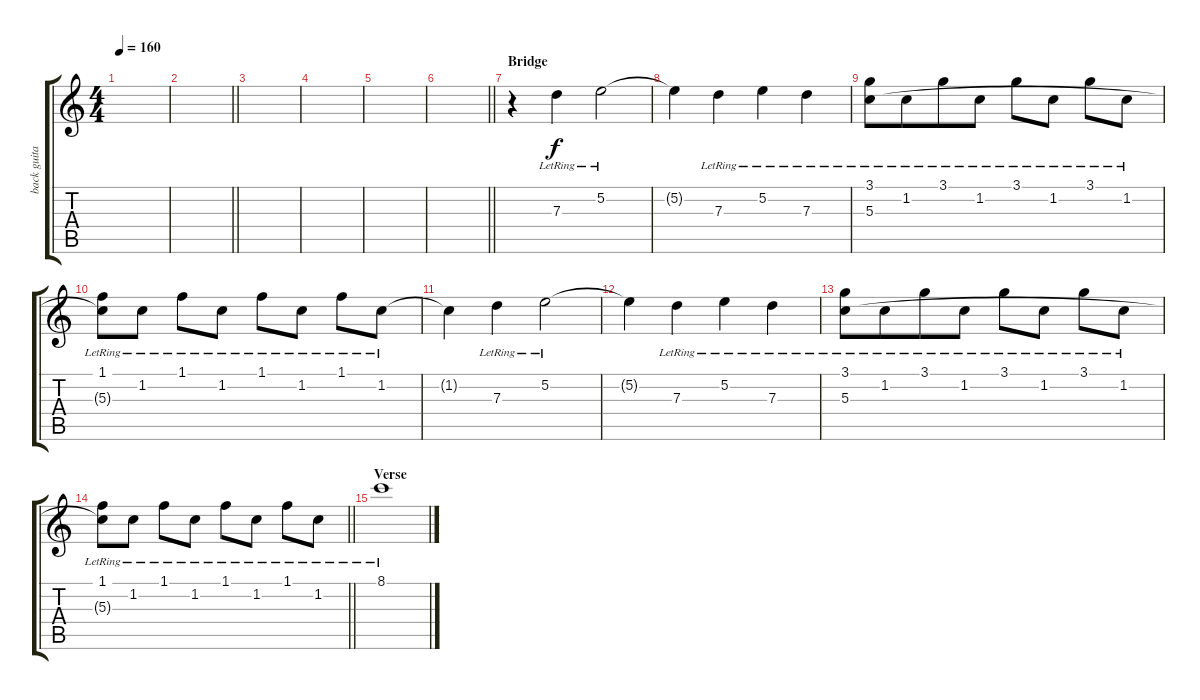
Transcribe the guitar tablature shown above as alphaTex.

\track ("back guitar" "back guita") {instrument overdrivenguitar}
\staff {score tabs}
\tuning (E4 B3 G3 D3 A2 E2) {hide}
\ts (4 4)
\tempo 160
\clef g2
\ks c
|
\barLineRight lightlight
|
|
|
|
\barLineRight lightlight
|
\section ("" "Bridge")
r.4 7.3{lr}.4 5.2{lr}.2 |
5.2{t}.4 7.3{lr}.4 5.2{lr}.4 7.3{lr}.4 |
(3.1{lr} 5.3{lr}).8 1.2{lr}.8{beam merge} 3.1{lr}.8 1.2{lr}.8 3.1{lr}.8{beam merge} 1.2{lr}.8 3.1{lr}.8{beam merge} 1.2{lr}.8 |
(1.1{lr} 5.3{t}).8{beam merge} 1.2{lr}.8 1.1{lr}.8 1.2{lr}.8 1.1{lr}.8 1.2{lr}.8 1.1{lr}.8{beam merge} 1.2{lr}.8 |
1.2{t}.4 7.3{lr}.4 5.2{lr}.2 |
5.2{t}.4 7.3{lr}.4 5.2{lr}.4 7.3{lr}.4 |
(3.1{lr} 5.3{lr}).8 1.2{lr}.8{beam merge} 3.1{lr}.8 1.2{lr}.8 3.1{lr}.8{beam merge} 1.2{lr}.8 3.1{lr}.8{beam merge} 1.2{lr}.8 |
\barLineRight lightlight
(1.1{lr} 5.3{t}).8{beam merge} 1.2{lr}.8 1.1{lr}.8 1.2{lr}.8 1.1{lr}.8 1.2{lr}.8 1.1{lr}.8{beam merge} 1.2{lr}.8 |
\section ("" "Verse")
8.1{lr}.1
